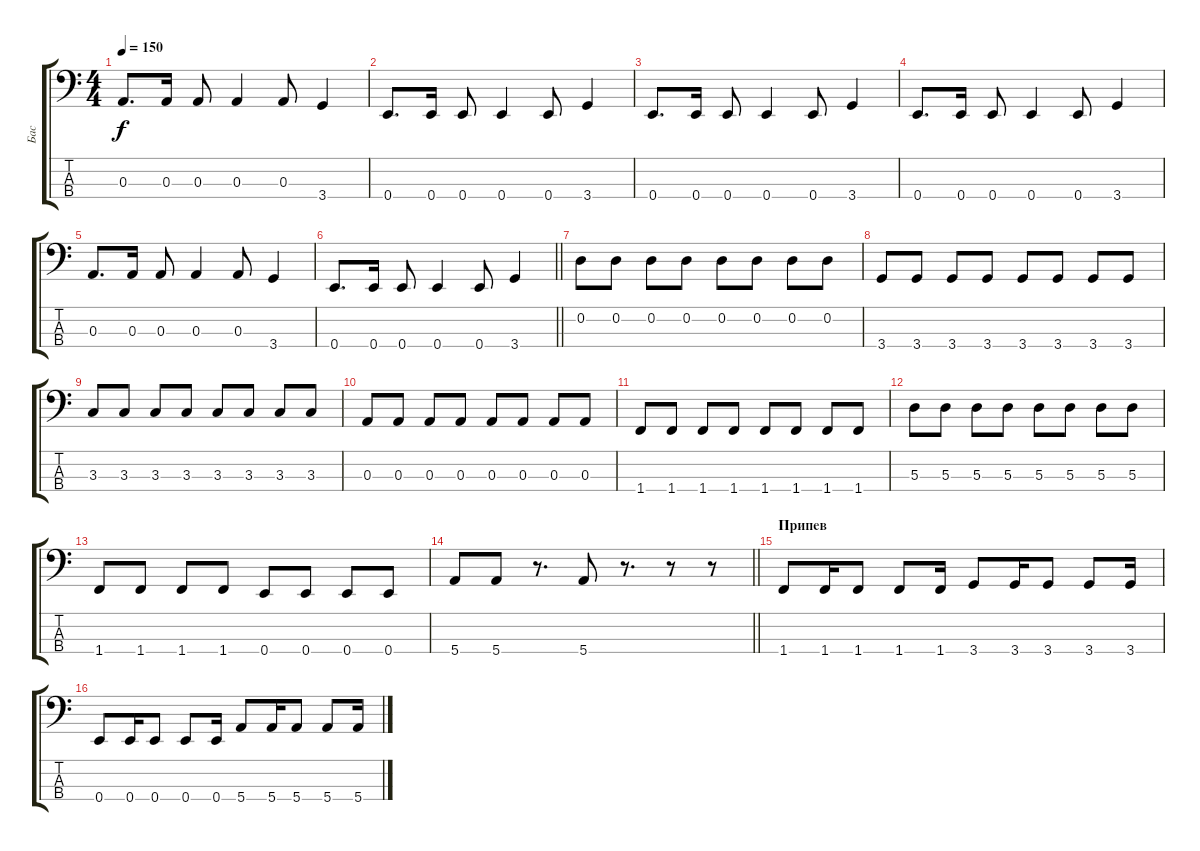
\track ("Бас" "Бас") {instrument electricbassfinger}
\staff {score tabs}
\tuning (G2 D2 A1 E1) {hide}
\ts (4 4)
\tempo 150
\clef f4
\ks c
0.3.8{d dy f} 0.3.16 0.3.8 0.3.4 0.3.8 3.4.4 |
0.4.8{d} 0.4.16 0.4.8 0.4.4 0.4.8 3.4.4 |
0.4.8{d} 0.4.16 0.4.8 0.4.4 0.4.8 3.4.4 |
0.4.8{d} 0.4.16 0.4.8 0.4.4 0.4.8 3.4.4 |
0.3.8{d} 0.3.16 0.3.8 0.3.4 0.3.8 3.4.4 |
\barLineRight lightlight
0.4.8{d} 0.4.16 0.4.8 0.4.4 0.4.8 3.4.4 |
\section ("" " ")
0.2.8 0.2.8 0.2.8 0.2.8 0.2.8 0.2.8 0.2.8 0.2.8 |
3.4.8 3.4.8 3.4.8 3.4.8 3.4.8 3.4.8 3.4.8 3.4.8 |
3.3.8 3.3.8 3.3.8 3.3.8 3.3.8 3.3.8 3.3.8 3.3.8 |
0.3.8 0.3.8 0.3.8 0.3.8 0.3.8 0.3.8 0.3.8 0.3.8 |
1.4.8 1.4.8 1.4.8 1.4.8 1.4.8 1.4.8 1.4.8 1.4.8 |
5.3.8 5.3.8 5.3.8 5.3.8 5.3.8 5.3.8 5.3.8 5.3.8 |
1.4.8 1.4.8 1.4.8 1.4.8 0.4.8 0.4.8 0.4.8 0.4.8 |
\barLineRight lightlight
5.4.8 5.4.8 r.8{d} 5.4.8 r.8{d} r.8 r.8 |
\section ("" "Припев")
1.4.8 1.4.16 1.4.8 1.4.8 1.4.16 3.4.8 3.4.16 3.4.8 3.4.8 3.4.16 |
0.4.8 0.4.16 0.4.8 0.4.8 0.4.16 5.4.8 5.4.16 5.4.8 5.4.8 5.4.16
